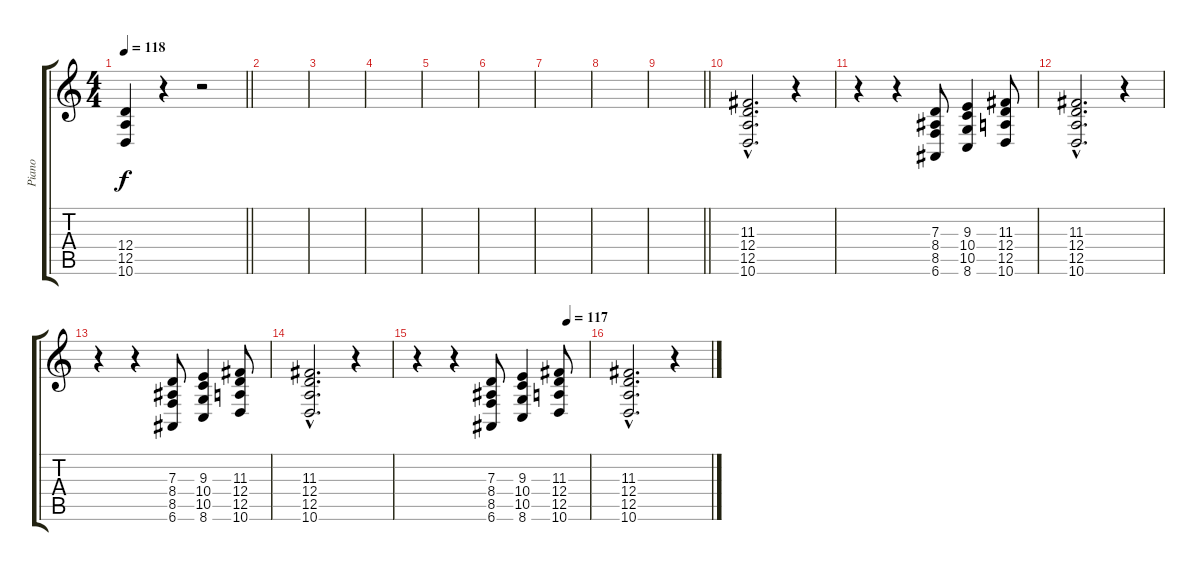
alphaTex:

\track ("Piano" "Piano") {instrument acousticgrandpiano}
\staff {score tabs}
\tuning (E4 B3 G3 D3 A2 E2) {hide}
\ts (4 4)
\tempo 118
\clef g2
\barLineRight lightlight
\ks c
(12.4 12.5 10.6).4{dy f} r.4 r.2 |
|
|
|
|
|
|
|
\barLineRight lightlight
|
(11.3{hac} 12.4{hac} 12.5{hac} 10.6{hac}).2{d} r.4 |
r.4 r.4 (7.3 8.4 8.5 6.6).8 (9.3 10.4 10.5 8.6).4 (11.3 12.4 12.5 10.6).8 |
(11.3{hac} 12.4{hac} 12.5{hac} 10.6{hac}).2{d} r.4 |
r.4 r.4 (7.3 8.4 8.5 6.6).8 (9.3 10.4 10.5 8.6).4 (11.3 12.4 12.5 10.6).8 |
(11.3{hac} 12.4{hac} 12.5{hac} 10.6{hac}).2{d} r.4 |
\tempo (117 0.875)
r.4 r.4 (7.3 8.4 8.5 6.6).8 (9.3 10.4 10.5 8.6).4 (11.3 12.4 12.5 10.6).8 |
(11.3{hac} 12.4{hac} 12.5{hac} 10.6{hac}).2{d} r.4
